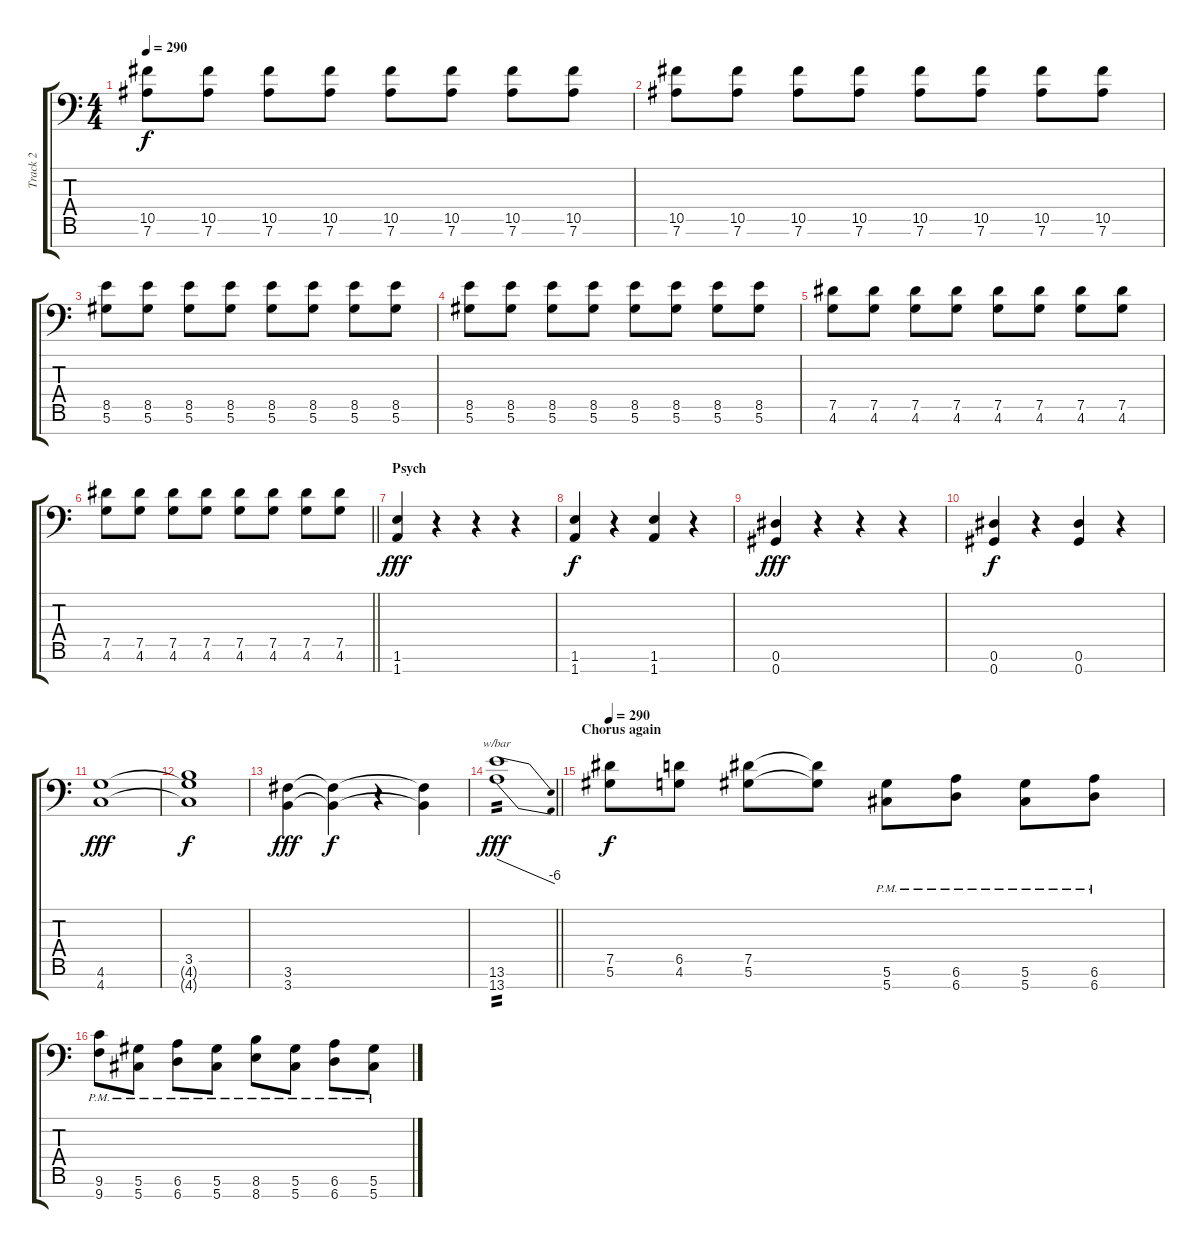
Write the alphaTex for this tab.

\track ("Track 2" "Track 2") {instrument overdrivenguitar}
\staff {score tabs}
\tuning (Eb4 Bb3 Gb3 Db3 Ab2 Eb2 Ab1) {hide}
\ts (4 4)
\tempo 290
\clef f4
\ks c
(10.5 7.6).8{dy f} (10.5 7.6).8 (10.5 7.6).8 (10.5 7.6).8 (10.5 7.6).8 (10.5 7.6).8 (10.5 7.6).8 (10.5 7.6).8 |
(10.5 7.6).8 (10.5 7.6).8 (10.5 7.6).8 (10.5 7.6).8 (10.5 7.6).8 (10.5 7.6).8 (10.5 7.6).8 (10.5 7.6).8 |
(8.5 5.6).8 (8.5 5.6).8 (8.5 5.6).8 (8.5 5.6).8 (8.5 5.6).8 (8.5 5.6).8 (8.5 5.6).8 (8.5 5.6).8 |
(8.5 5.6).8 (8.5 5.6).8 (8.5 5.6).8 (8.5 5.6).8 (8.5 5.6).8 (8.5 5.6).8 (8.5 5.6).8 (8.5 5.6).8 |
(7.5 4.6).8 (7.5 4.6).8 (7.5 4.6).8 (7.5 4.6).8 (7.5 4.6).8 (7.5 4.6).8 (7.5 4.6).8 (7.5 4.6).8 |
\barLineRight lightlight
(7.5 4.6).8 (7.5 4.6).8 (7.5 4.6).8 (7.5 4.6).8 (7.5 4.6).8 (7.5 4.6).8 (7.5 4.6).8 (7.5 4.6).8 |
\section ("" "Psych")
(1.6 1.7).4{dy fff} r.4 r.4 r.4 |
(1.6 1.7).4{dy f} r.4 (1.6 1.7).4 r.4 |
(0.6 0.7).4{dy fff} r.4 r.4 r.4 |
(0.6 0.7).4{dy f} r.4 (0.6 0.7).4 r.4 |
(4.6 4.7).1{dy fff} |
(3.5 4.6{t} 4.7{t}).1{dy f} |
(3.6 3.7).4{dy fff} (3.6{t} 3.7{t}).4{dy f} r.4 (3.6{t} 3.7{t}).4 |
\barLineRight lightlight
(13.6 13.7).1{tbe (dive default 0 0 60 -24) tp 2 dy fff} |
\section ("" "Chorus again")
\tempo 290
(7.5 5.6).8{dy f} (6.5 4.6).8 (7.5 5.6).8 (7.5{t} 5.6{t}).8 (5.6{pm} 5.7{pm}).8 (6.6{pm} 6.7{pm}).8 (5.6{pm} 5.7{pm}).8 (6.6{pm} 6.7{pm}).8 |
(9.6{pm} 9.7{pm}).8 (5.6{pm} 5.7{pm}).8 (6.6{pm} 6.7{pm}).8 (5.6{pm} 5.7{pm}).8 (8.6{pm} 8.7{pm}).8 (5.6{pm} 5.7{pm}).8 (6.6{pm} 6.7{pm}).8 (5.6{pm} 5.7{pm}).8
